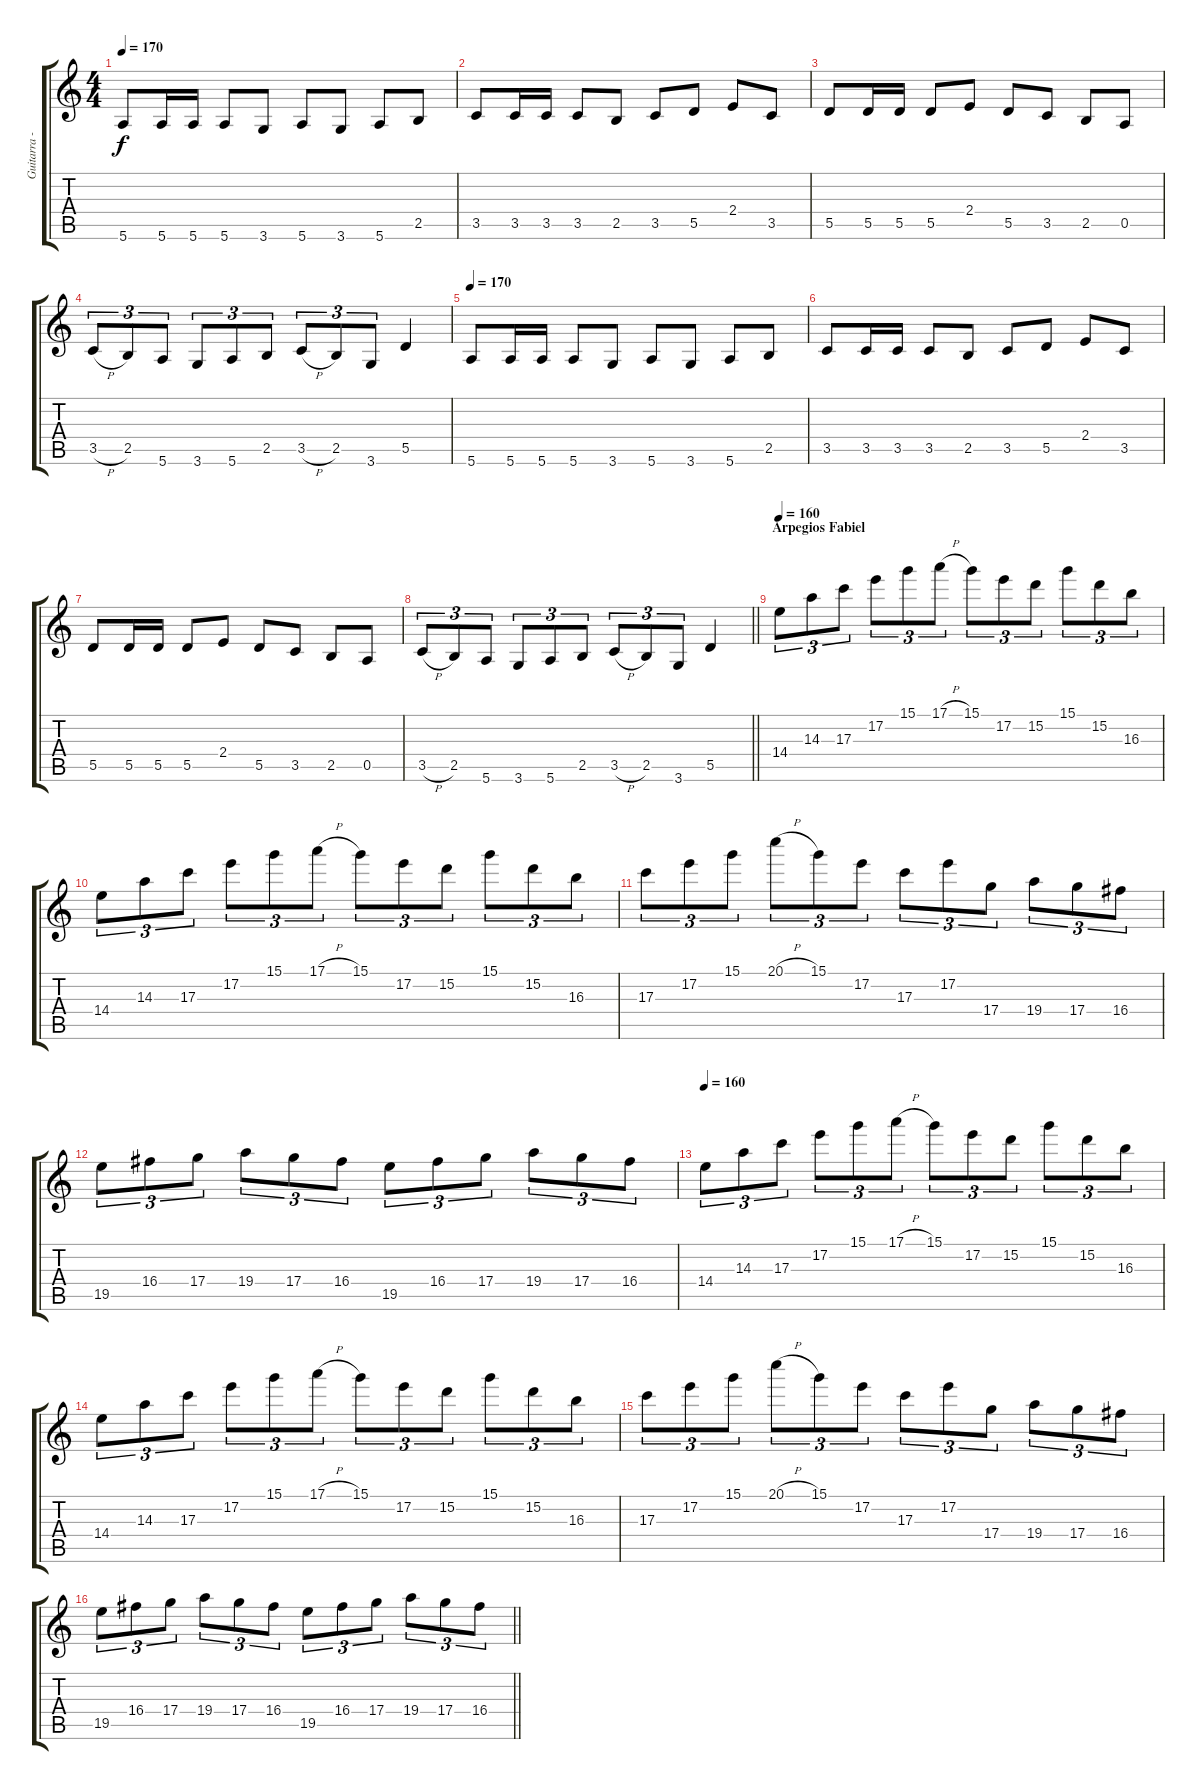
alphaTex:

\track ("Guitarra - Fabiel" "Guitarra -") {instrument distortionguitar}
\staff {score tabs}
\tuning (E4 B3 G3 D3 A2 E2) {hide}
\ts (4 4)
\tempo 170
\clef g2
\ks c
5.6.8{dy f} 5.6.16 5.6.16 5.6.8 3.6.8 5.6.8 3.6.8 5.6.8 2.5.8 |
3.5.8 3.5.16 3.5.16 3.5.8 2.5.8 3.5.8 5.5.8 2.4.8 3.5.8 |
5.5.8 5.5.16 5.5.16 5.5.8 2.4.8 5.5.8 3.5.8 2.5.8 0.5.8 |
3.5{h}.8{tu (3 2)} 2.5.8{tu (3 2)} 5.6.8{tu (3 2)} 3.6.8{tu (3 2)} 5.6.8{tu (3 2)} 2.5.8{tu (3 2)} 3.5{h}.8{tu (3 2)} 2.5.8{tu (3 2)} 3.6.8{tu (3 2)} 5.5.4 |
\tempo 170
5.6.8 5.6.16 5.6.16 5.6.8 3.6.8 5.6.8 3.6.8 5.6.8 2.5.8 |
3.5.8 3.5.16 3.5.16 3.5.8 2.5.8 3.5.8 5.5.8 2.4.8 3.5.8 |
5.5.8 5.5.16 5.5.16 5.5.8 2.4.8 5.5.8 3.5.8 2.5.8 0.5.8 |
\barLineRight lightlight
3.5{h}.8{tu (3 2)} 2.5.8{tu (3 2)} 5.6.8{tu (3 2)} 3.6.8{tu (3 2)} 5.6.8{tu (3 2)} 2.5.8{tu (3 2)} 3.5{h}.8{tu (3 2)} 2.5.8{tu (3 2)} 3.6.8{tu (3 2)} 5.5.4 |
\section ("" "Arpegios Fabiel")
\tempo 160
14.4.8{tu (3 2)} 14.3.8{tu (3 2)} 17.3.8{tu (3 2)} 17.2.8{tu (3 2)} 15.1.8{tu (3 2)} 17.1{h}.8{tu (3 2)} 15.1.8{tu (3 2)} 17.2.8{tu (3 2)} 15.2.8{tu (3 2)} 15.1.8{tu (3 2)} 15.2.8{tu (3 2)} 16.3.8{tu (3 2)} |
14.4.8{tu (3 2)} 14.3.8{tu (3 2)} 17.3.8{tu (3 2)} 17.2.8{tu (3 2)} 15.1.8{tu (3 2)} 17.1{h}.8{tu (3 2)} 15.1.8{tu (3 2)} 17.2.8{tu (3 2)} 15.2.8{tu (3 2)} 15.1.8{tu (3 2)} 15.2.8{tu (3 2)} 16.3.8{tu (3 2)} |
17.3.8{tu (3 2)} 17.2.8{tu (3 2)} 15.1.8{tu (3 2)} 20.1{h}.8{tu (3 2)} 15.1.8{tu (3 2)} 17.2.8{tu (3 2)} 17.3.8{tu (3 2)} 17.2.8{tu (3 2)} 17.4.8{tu (3 2)} 19.4.8{tu (3 2)} 17.4.8{tu (3 2)} 16.4.8{tu (3 2)} |
19.5.8{tu (3 2)} 16.4.8{tu (3 2)} 17.4.8{tu (3 2)} 19.4.8{tu (3 2)} 17.4.8{tu (3 2)} 16.4.8{tu (3 2)} 19.5.8{tu (3 2)} 16.4.8{tu (3 2)} 17.4.8{tu (3 2)} 19.4.8{tu (3 2)} 17.4.8{tu (3 2)} 16.4.8{tu (3 2)} |
\tempo 160
14.4.8{tu (3 2)} 14.3.8{tu (3 2)} 17.3.8{tu (3 2)} 17.2.8{tu (3 2)} 15.1.8{tu (3 2)} 17.1{h}.8{tu (3 2)} 15.1.8{tu (3 2)} 17.2.8{tu (3 2)} 15.2.8{tu (3 2)} 15.1.8{tu (3 2)} 15.2.8{tu (3 2)} 16.3.8{tu (3 2)} |
14.4.8{tu (3 2)} 14.3.8{tu (3 2)} 17.3.8{tu (3 2)} 17.2.8{tu (3 2)} 15.1.8{tu (3 2)} 17.1{h}.8{tu (3 2)} 15.1.8{tu (3 2)} 17.2.8{tu (3 2)} 15.2.8{tu (3 2)} 15.1.8{tu (3 2)} 15.2.8{tu (3 2)} 16.3.8{tu (3 2)} |
17.3.8{tu (3 2)} 17.2.8{tu (3 2)} 15.1.8{tu (3 2)} 20.1{h}.8{tu (3 2)} 15.1.8{tu (3 2)} 17.2.8{tu (3 2)} 17.3.8{tu (3 2)} 17.2.8{tu (3 2)} 17.4.8{tu (3 2)} 19.4.8{tu (3 2)} 17.4.8{tu (3 2)} 16.4.8{tu (3 2)} |
\barLineRight lightlight
19.5.8{tu (3 2)} 16.4.8{tu (3 2)} 17.4.8{tu (3 2)} 19.4.8{tu (3 2)} 17.4.8{tu (3 2)} 16.4.8{tu (3 2)} 19.5.8{tu (3 2)} 16.4.8{tu (3 2)} 17.4.8{tu (3 2)} 19.4.8{tu (3 2)} 17.4.8{tu (3 2)} 16.4.8{tu (3 2)}
